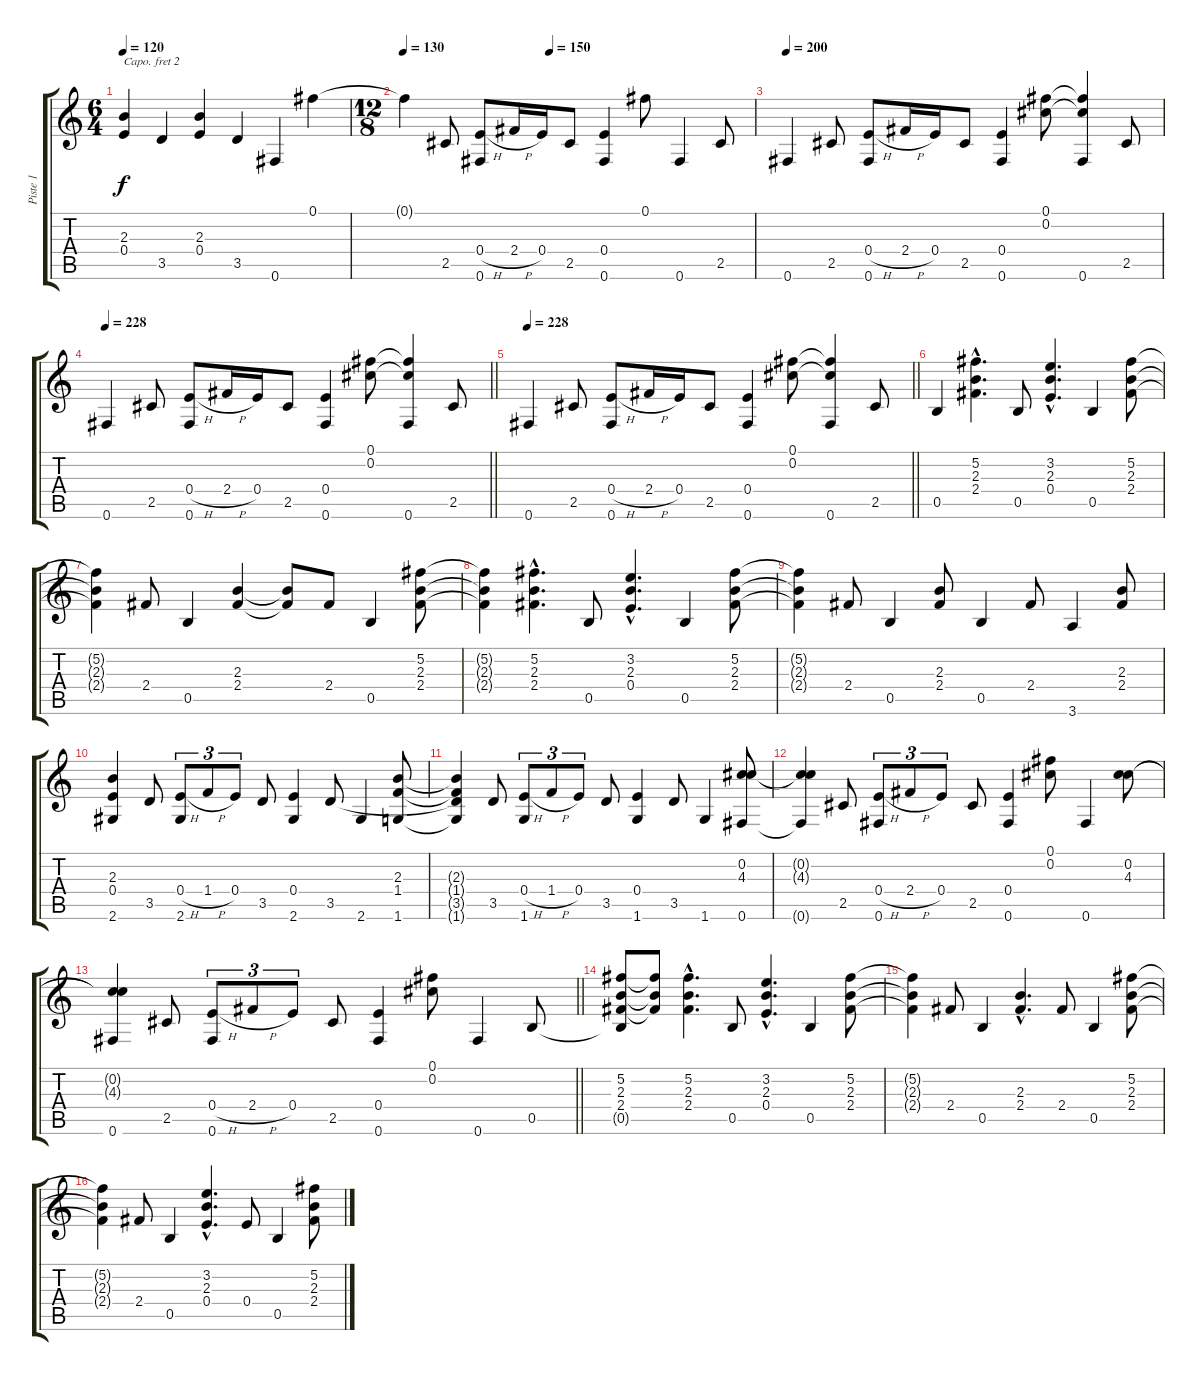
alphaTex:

\track ("Piste 1" "Piste 1") {instrument acousticguitarsteel}
\staff {score tabs}
\capo 2
\tuning (E4 B3 G3 D3 A2 E2) {hide}
\ts (6 4)
\tempo 120
\clef g2
\ks c
(2.3 0.4).4{dy f} 3.5.4 (2.3 0.4).4 3.5.4 0.6.4 0.1.4 |
\ts (12 8)
\tempo 130
\tempo (150 0.4166666666666667)
0.1{t}.4 2.5.8 (0.4{h} 0.6).8 2.4{h}.16 0.4.16 2.5.8 (0.4 0.6).4 0.1.8 0.6.4 2.5.8 |
\tempo 200
0.6.4 2.5.8 (0.4{h} 0.6).8 2.4{h}.16 0.4.16 2.5.8 (0.4 0.6).4 (0.1 0.2).8 (0.1{t} 0.2{t} 0.6).4 2.5.8 |
\tempo 228
\barLineRight lightlight
0.6.4 2.5.8 (0.4{h} 0.6).8 2.4{h}.16 0.4.16 2.5.8 (0.4 0.6).4 (0.1 0.2).8 (0.1{t} 0.2{t} 0.6).4 2.5.8 |
\tempo 228
\barLineRight lightlight
0.6.4 2.5.8 (0.4{h} 0.6).8 2.4{h}.16 0.4.16 2.5.8 (0.4 0.6).4 (0.1 0.2).8 (0.1{t} 0.2{t} 0.6).4 2.5.8 |
0.5.4 (5.2{hac} 2.3{hac} 2.4{hac}).4{d} 0.5.8 (3.2{hac} 2.3{hac} 0.4{hac}).4{d} 0.5.4 (5.2 2.3 2.4).8 |
(5.2{t} 2.3{t} 2.4{t}).4 2.4.8 0.5.4 (2.3 2.4).4 (2.3{t} 2.4{t}).8 2.4.8 0.5.4 (5.2 2.3 2.4).8 |
(5.2{t} 2.3{t} 2.4{t}).4 (5.2{hac} 2.3{hac} 2.4{hac}).4{d} 0.5.8 (3.2{hac} 2.3{hac} 0.4{hac}).4{d} 0.5.4 (5.2 2.3 2.4).8 |
(5.2{t} 2.3{t} 2.4{t}).4 2.4.8 0.5.4 (2.3 2.4).8 0.5.4 2.4.8 3.6.4 (2.3 2.4).8 |
(2.3 0.4 2.6).4 3.5.8 (0.4{h} 2.6).8{tu (3 2)} 1.4{h}.8{tu (3 2)} 0.4.8{tu (3 2)} 3.5.8 (0.4 2.6).4 3.5.8 2.6.4 (2.3 1.4 1.6).8 |
(2.3{t} 1.4{t} 3.5{t} 1.6{t}).4 3.5.8 (0.4{h} 1.6).8{tu (3 2)} 1.4{h}.8{tu (3 2)} 0.4.8{tu (3 2)} 3.5.8 (0.4 1.6).4 3.5.8 1.6.4 (0.2 4.3 0.6).8 |
(0.2{t} 4.3{t} 0.6{t}).4 2.5.8 (0.4{h} 0.6).8{tu (3 2)} 2.4{h}.8{tu (3 2)} 0.4.8{tu (3 2)} 2.5.8 (0.4 0.6).4 (0.1 0.2).8 0.6.4 (0.2 4.3).8 |
\barLineRight lightlight
(0.2{t} 4.3{t} 0.6).4 2.5.8 (0.4{h} 0.6).8{tu (3 2)} 2.4{h}.8{tu (3 2)} 0.4.8{tu (3 2)} 2.5.8 (0.4 0.6).4 (0.1 0.2).8 0.6.4 0.5.8 |
(5.2 2.3 2.4 0.5{t}).8 (5.2{t} 2.3{t} 2.4{t}).8 (5.2{hac} 2.3{hac} 2.4{hac}).4{d} 0.5.8 (3.2{hac} 2.3{hac} 0.4{hac}).4{d} 0.5.4 (5.2 2.3 2.4).8 |
(5.2{t} 2.3{t} 2.4{t}).4 2.4.8 0.5.4 (2.3{hac} 2.4{hac}).4{d} 2.4.8 0.5.4 (5.2 2.3 2.4).8 |
(5.2{t} 2.3{t} 2.4{t}).4 2.4.8 0.5.4 (3.2{hac} 2.3{hac} 0.4{hac}).4{d} 0.4.8 0.5.4 (5.2 2.3 2.4).8
